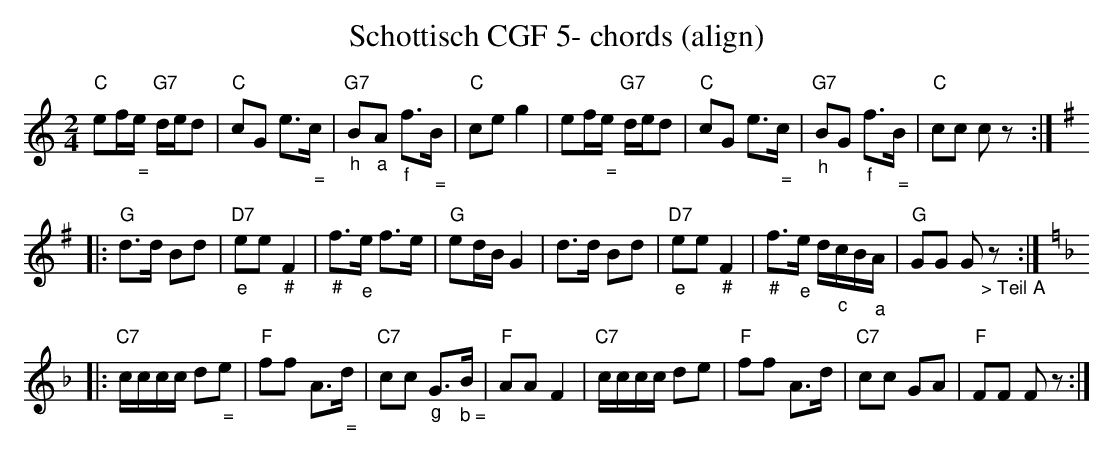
X:1
T:Schottisch CGF 5- chords (align)
M:2/4
L:1/16
K:Cmaj%%MIDI gchordon
"C"e2f"_ ="e "G7"ded2 | "C"c2G2 e3"_ ="c | "G7""_h"B2"_a"A2 "_f"f3"_ ="B | "C"c2e2g4 | e2f"_ ="e "G7"ded2 | "C"c2G2 e3"_ ="c | \
"G7""_h"B2G2 "_f"f3"_ ="B | "C"c2c2 c2z2 :: [K:Gmaj]
 "G"d3d B2d2 | "D7""_e"e2e2"_#"F4 | "_#"f3"_e"e f3e | "G"e2dBG4 | \
d3d B2d2 | "D7""_e"e2e2"_#"F4 | "_#"f3"_e"e d"_c"cB"_a"A | "G"G2G2 G2"_> Teil A"z2 :: [K:Fmaj]
 "C7"cccc d2"_ ="e2 | "F"f2f2 A3"_ ="d | \
"C7"c2c2 "_g"G3"_ b ="B | "F"A2A2F4 | "C7"cccc d2e2 | "F"f2f2 A3d | "C7"c2c2 G2A2 | "F"F2F2 F2z2 :|
